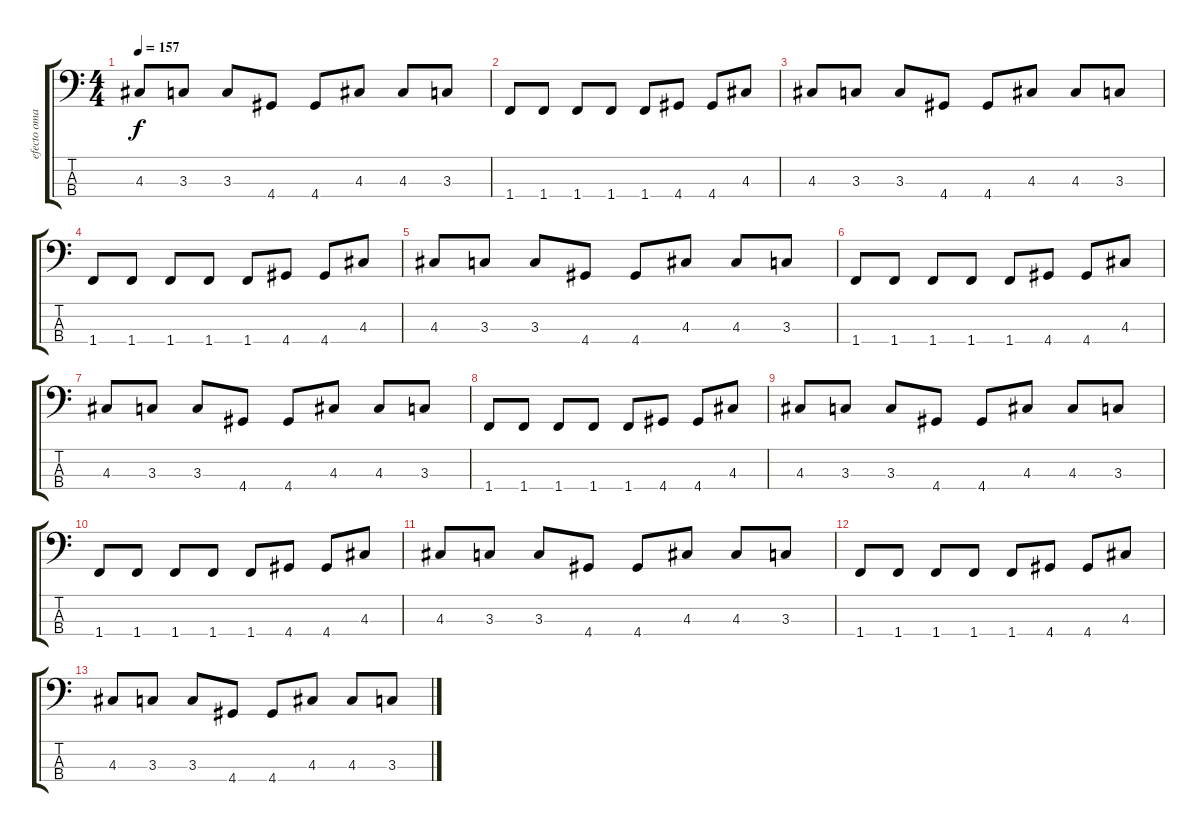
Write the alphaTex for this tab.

\track ("efecto omaili" "efecto oma") {instrument fretlessbass}
\staff {score tabs}
\tuning (G2 D2 A1 E1) {hide}
\ts (4 4)
\tempo 157
\clef f4
\ks c
4.3.8{dy f} 3.3.8 3.3.8 4.4.8 4.4.8 4.3.8 4.3.8 3.3.8 |
1.4.8 1.4.8 1.4.8 1.4.8 1.4.8 4.4.8 4.4.8 4.3.8 |
4.3.8 3.3.8 3.3.8 4.4.8 4.4.8 4.3.8 4.3.8 3.3.8 |
1.4.8 1.4.8 1.4.8 1.4.8 1.4.8 4.4.8 4.4.8 4.3.8 |
4.3.8 3.3.8 3.3.8 4.4.8 4.4.8 4.3.8 4.3.8 3.3.8 |
1.4.8 1.4.8 1.4.8 1.4.8 1.4.8 4.4.8 4.4.8 4.3.8 |
4.3.8 3.3.8 3.3.8 4.4.8 4.4.8 4.3.8 4.3.8 3.3.8 |
1.4.8 1.4.8 1.4.8 1.4.8 1.4.8 4.4.8 4.4.8 4.3.8 |
4.3.8 3.3.8 3.3.8 4.4.8 4.4.8 4.3.8 4.3.8 3.3.8 |
1.4.8 1.4.8 1.4.8 1.4.8 1.4.8 4.4.8 4.4.8 4.3.8 |
4.3.8 3.3.8 3.3.8 4.4.8 4.4.8 4.3.8 4.3.8 3.3.8 |
1.4.8 1.4.8 1.4.8 1.4.8 1.4.8 4.4.8 4.4.8 4.3.8 |
4.3.8 3.3.8 3.3.8 4.4.8 4.4.8 4.3.8 4.3.8 3.3.8
